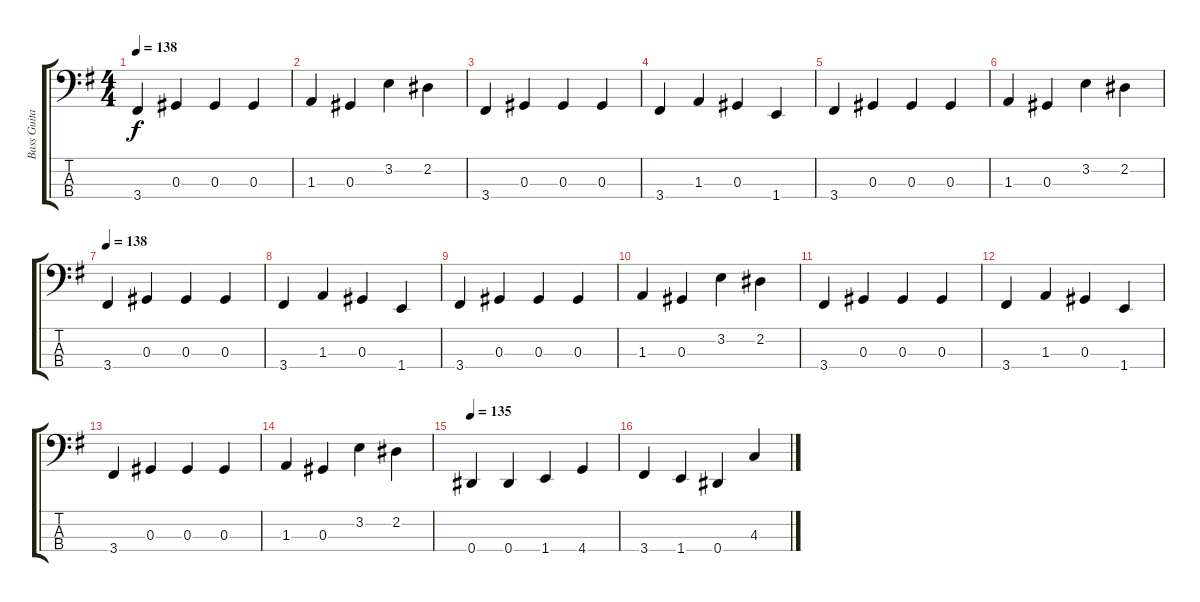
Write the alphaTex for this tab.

\track ("Bass Guitar" "Bass Guita") {instrument electricbassfinger}
\staff {score tabs}
\tuning (Gb2 Db2 Ab1 Eb1) {hide}
\ts (4 4)
\tempo 138
\clef f4
\ks g
3.4.4{dy f} 0.3.4 0.3.4 0.3.4 |
1.3.4 0.3.4 3.2.4 2.2.4 |
3.4.4 0.3.4 0.3.4 0.3.4 |
3.4.4 1.3.4 0.3.4 1.4.4 |
3.4.4 0.3.4 0.3.4 0.3.4 |
1.3.4 0.3.4 3.2.4 2.2.4 |
\tempo 138
3.4.4 0.3.4 0.3.4 0.3.4 |
3.4.4 1.3.4 0.3.4 1.4.4 |
3.4.4 0.3.4 0.3.4 0.3.4 |
1.3.4 0.3.4 3.2.4 2.2.4 |
3.4.4 0.3.4 0.3.4 0.3.4 |
3.4.4 1.3.4 0.3.4 1.4.4 |
3.4.4 0.3.4 0.3.4 0.3.4 |
1.3.4 0.3.4 3.2.4 2.2.4 |
\tempo 135
0.4.4 0.4.4 1.4.4 4.4.4 |
3.4.4 1.4.4 0.4.4 4.3.4
